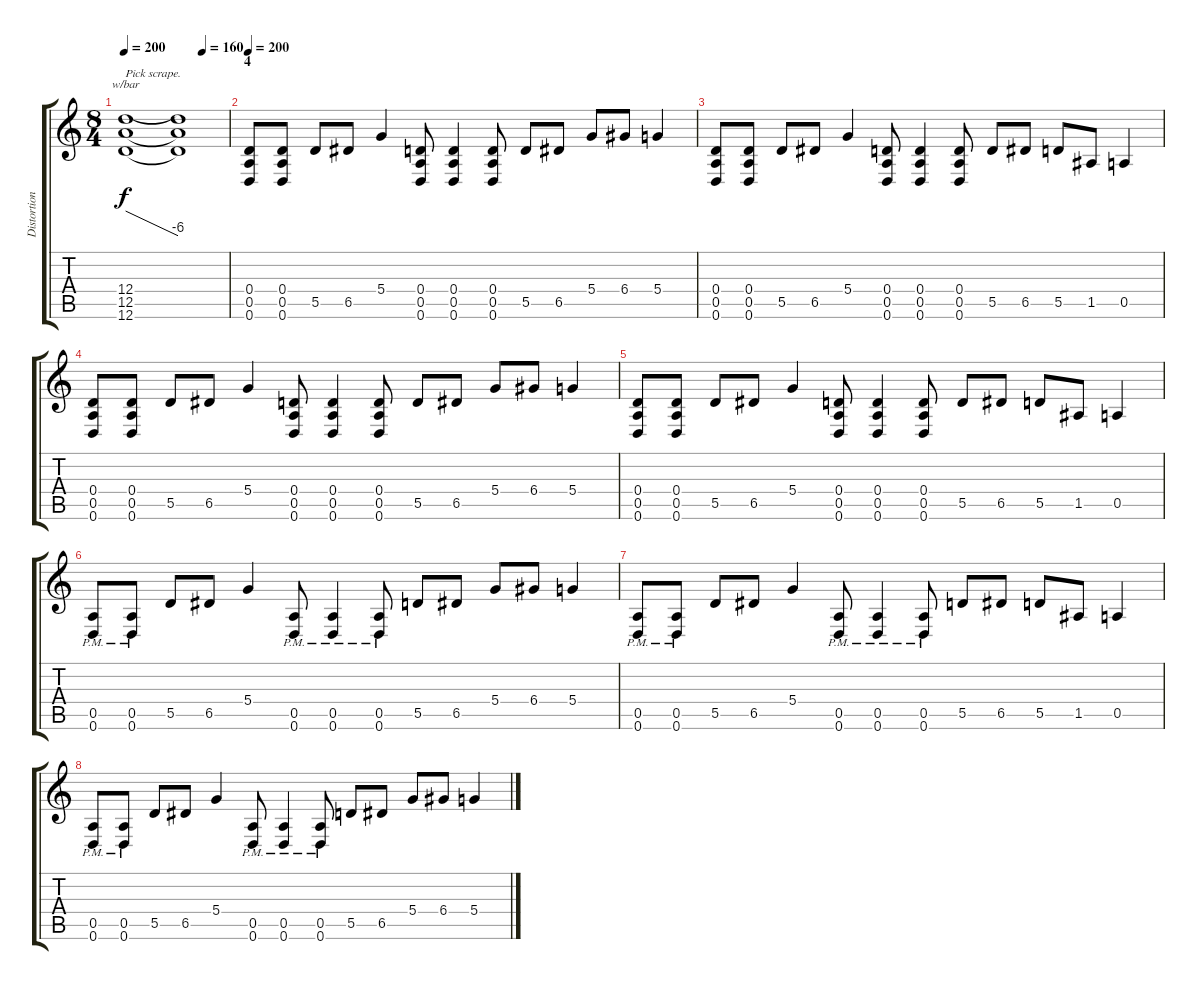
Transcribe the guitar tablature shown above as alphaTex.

\track ("Distortion Guitar 1" "Distortion") {instrument distortionguitar}
\staff {score tabs}
\tuning (E4 B3 G3 D3 A2 D2) {hide}
\ts (8 4)
\tempo 200
\tempo (160 0.75)
\clef g2
\ks c
(12.4 12.5 12.6).1{tbe (dive default 0 0 60 -24) txt "Pick scrape." dy f instrument lead8bassandlead} (12.4{t} 12.5{t} 12.6{t}).1 |
\section ("" "4")
\tempo 200
(0.4 0.5 0.6).8{volume 13 instrument distortionguitar} (0.4 0.5 0.6).8 5.5.8 6.5.8 5.4.4 (0.4 0.5 0.6).8 (0.4 0.5 0.6).4 (0.4 0.5 0.6).8 5.5.8 6.5.8 5.4.8 6.4.8 5.4.4 |
(0.4 0.5 0.6).8 (0.4 0.5 0.6).8 5.5.8 6.5.8 5.4.4 (0.4 0.5 0.6).8 (0.4 0.5 0.6).4 (0.4 0.5 0.6).8 5.5.8 6.5.8 5.5.8 1.5.8 0.5.4 |
(0.4 0.5 0.6).8 (0.4 0.5 0.6).8 5.5.8 6.5.8 5.4.4 (0.4 0.5 0.6).8 (0.4 0.5 0.6).4 (0.4 0.5 0.6).8 5.5.8 6.5.8 5.4.8 6.4.8 5.4.4 |
(0.4 0.5 0.6).8 (0.4 0.5 0.6).8 5.5.8 6.5.8 5.4.4 (0.4 0.5 0.6).8 (0.4 0.5 0.6).4 (0.4 0.5 0.6).8 5.5.8 6.5.8 5.5.8 1.5.8 0.5.4 |
(0.5{pm} 0.6{pm}).8 (0.5{pm} 0.6{pm}).8 5.5.8 6.5.8 5.4.4 (0.5{pm} 0.6{pm}).8 (0.5{pm} 0.6{pm}).4 (0.5{pm} 0.6{pm}).8 5.5.8 6.5.8 5.4.8 6.4.8 5.4.4 |
(0.5{pm} 0.6{pm}).8 (0.5{pm} 0.6{pm}).8 5.5.8 6.5.8 5.4.4 (0.5{pm} 0.6{pm}).8 (0.5{pm} 0.6{pm}).4 (0.5{pm} 0.6{pm}).8 5.5.8 6.5.8 5.5.8 1.5.8 0.5.4 |
(0.5{pm} 0.6{pm}).8 (0.5{pm} 0.6{pm}).8 5.5.8 6.5.8 5.4.4 (0.5{pm} 0.6{pm}).8 (0.5{pm} 0.6{pm}).4 (0.5{pm} 0.6{pm}).8 5.5.8 6.5.8 5.4.8 6.4.8 5.4.4
